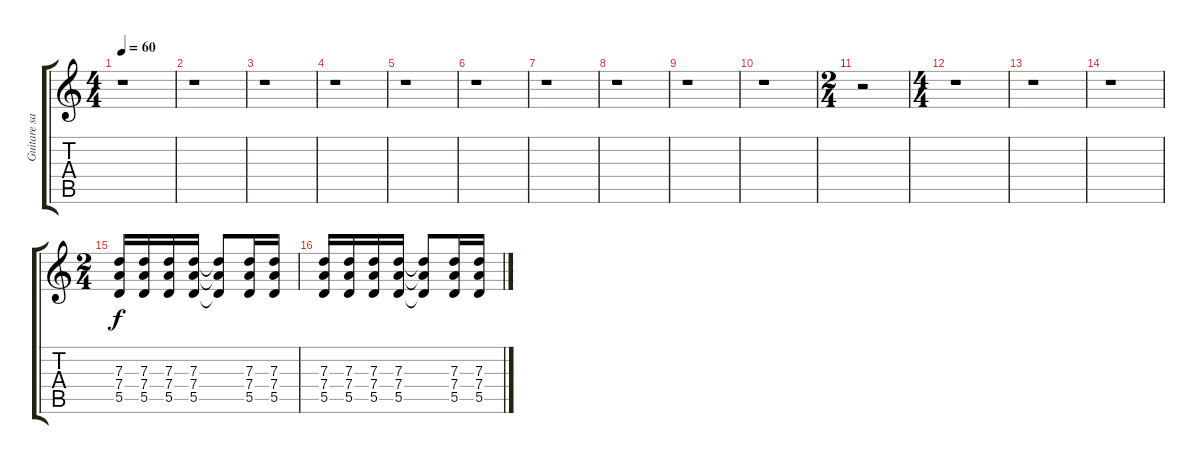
\track ("Guitare satur閑" "Guitare sa") {instrument overdrivenguitar}
\staff {score tabs}
\tuning (E4 B3 G3 D3 A2 E2) {hide}
\ts (4 4)
\tempo 60
\clef g2
\ks c
r.1{dy f} |
r.1 |
r.1 |
r.1 |
r.1 |
r.1 |
r.1 |
r.1 |
r.1 |
r.1 |
\ts (2 4)
r.2 |
\ts (4 4)
r.1 |
r.1 |
r.1 |
\ts (2 4)
(7.3 7.4 5.5).16 (7.3 7.4 5.5).16 (7.3 7.4 5.5).16 (7.3 7.4 5.5).16 (7.3{t} 7.4{t} 5.5{t}).8 (7.3 7.4 5.5).16 (7.3 7.4 5.5).16 |
(7.3 7.4 5.5).16 (7.3 7.4 5.5).16 (7.3 7.4 5.5).16 (7.3 7.4 5.5).16 (7.3{t} 7.4{t} 5.5{t}).8 (7.3 7.4 5.5).16 (7.3 7.4 5.5).16
